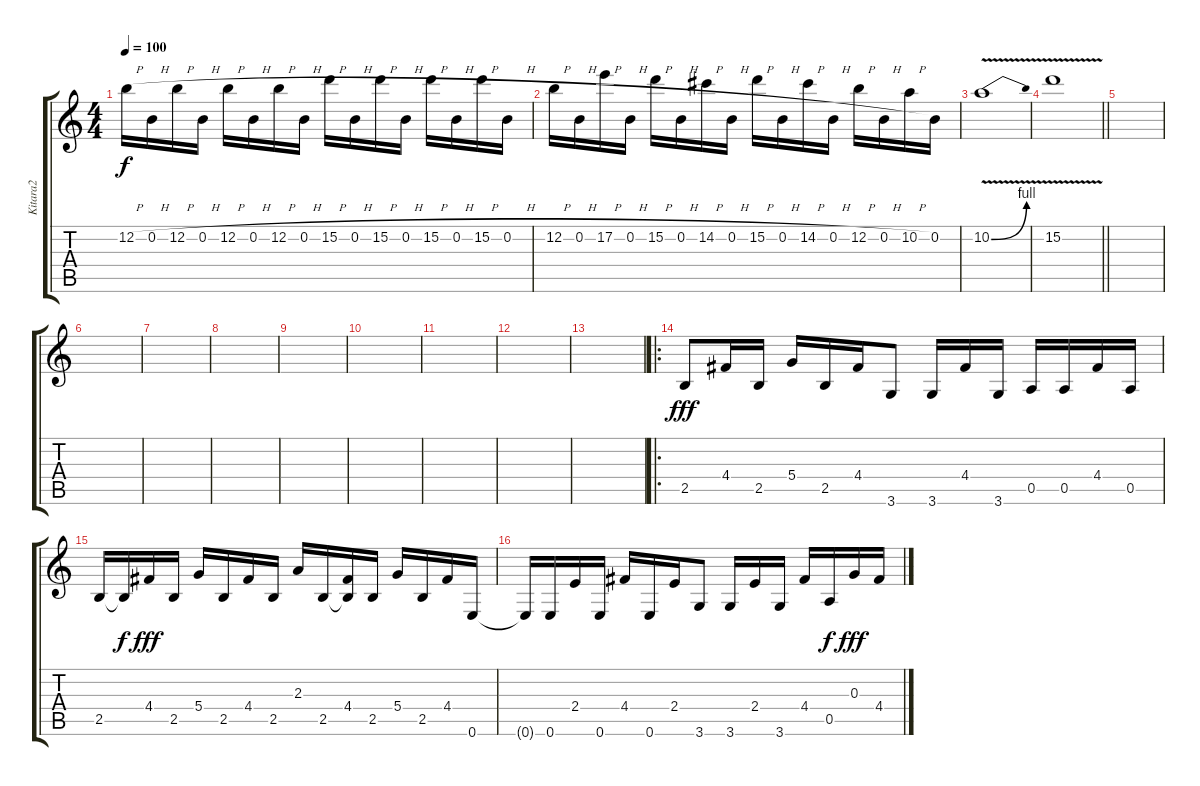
\track ("Kitara2" "Kitara2") {instrument overdrivenguitar}
\staff {score tabs}
\tuning (E4 B3 G3 D3 A2 E2) {hide}
\ts (4 4)
\tempo 100
\clef g2
\ks c
12.2{h}.16{dy f} 0.2{h}.16 12.2{h}.16 0.2{h}.16 12.2{h}.16 0.2{h}.16 12.2{h}.16 0.2{h}.16 15.2{h}.16 0.2{h}.16 15.2{h}.16 0.2{h}.16 15.2{h}.16 0.2{h}.16 15.2{h}.16 0.2{h}.16 |
12.2{h}.16 0.2{h}.16 17.2{h}.16 0.2{h}.16 15.2{h}.16 0.2{h}.16 14.2{h}.16 0.2{h}.16 15.2{h}.16 0.2{h}.16 14.2{h}.16 0.2{h}.16 12.2{h}.16 0.2{h}.16 10.2{h}.16 0.2.16 |
10.2{be (bend 0 0 60 4) v}.1 |
\barLineRight lightlight
15.2{v}.1 |
|
|
|
|
|
|
|
|
|
\ro
2.5.8{dy fff} 4.4.16 2.5.16 5.4.16 2.5.16 4.4.16 3.6.8 3.6.16 4.4.16 3.6.16 0.5.16 0.5.16 4.4.16 0.5.16 |
2.5.16 2.5{t}.16{dy f} 4.4.16{dy fff} 2.5.16 5.4.16 2.5.16 4.4.16 2.5.16 2.3.16 2.5.16 (4.4 2.5{t}).16 2.5.16 5.4.16 2.5.16 4.4.16 0.6.16 |
0.6{t}.16 0.6.16 2.4.16 0.6.16 4.4.16 0.6.16 2.4.16 3.6.8 3.6.16 2.4.16 3.6.16 4.4.16 0.5.16{dy f} 0.3.16{dy fff} 4.4.16
